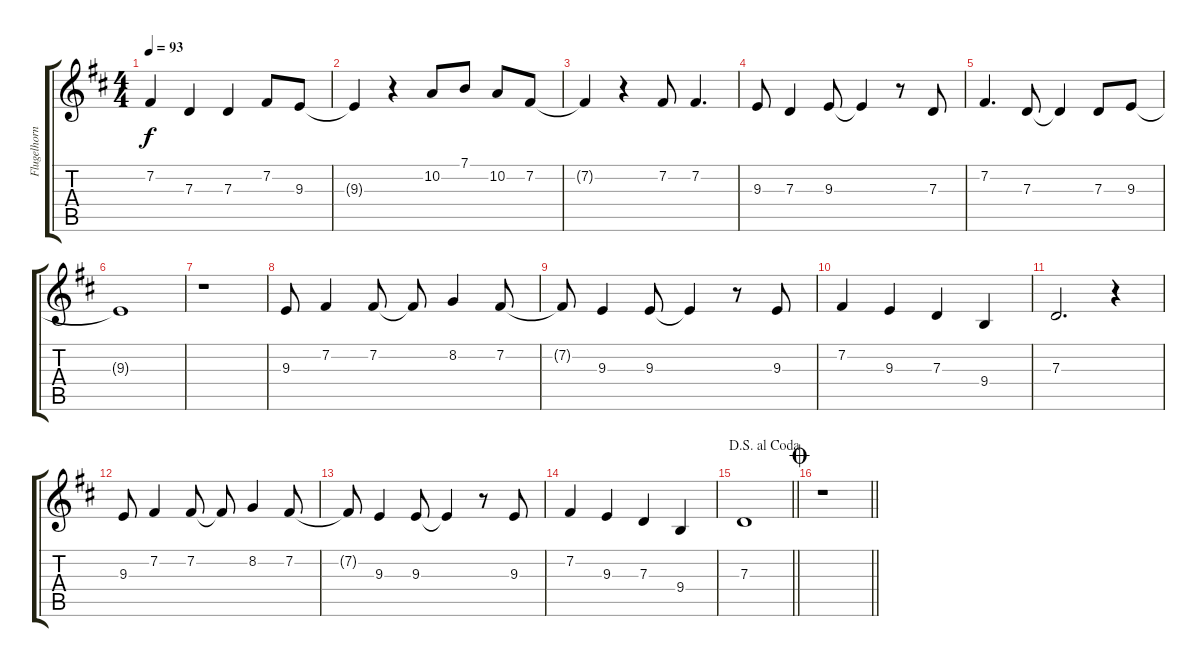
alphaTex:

\track ("Flugelhorn arr. for Guitar" "Flugelhorn") {instrument trumpet}
\staff {score tabs}
\tuning (E4 B3 G3 D3 A2 E2) {hide}
\ts (4 4)
\tempo 93
\clef g2
\ks d
7.2.4{dy f} 7.3.4 7.3.4 7.2.8 9.3.8 |
9.3{t}.4 r.4 10.2.8 7.1.8 10.2.8 7.2.8 |
7.2{t}.4 r.4 7.2.8 7.2.4{d} |
9.3.8 7.3.4 9.3.8 9.3{t}.4 r.8 7.3.8 |
7.2.4{d} 7.3.8 7.3{t}.4 7.3.8 9.3.8 |
9.3{t}.1 |
r.1 |
9.3.8 7.2.4 7.2.8 7.2{t}.8 8.2.4 7.2.8 |
7.2{t}.8 9.3.4 9.3.8 9.3{t}.4 r.8 9.3.8 |
7.2.4 9.3.4 7.3.4 9.4.4 |
7.3.2{d} r.4 |
9.3.8 7.2.4 7.2.8 7.2{t}.8 8.2.4 7.2.8 |
7.2{t}.8 9.3.4 9.3.8 9.3{t}.4 r.8 9.3.8 |
7.2.4 9.3.4 7.3.4 9.4.4 |
\jump dalsegnoalcoda
\barLineRight lightlight
7.3.1 |
\jump coda
\barLineRight lightlight
r.1
